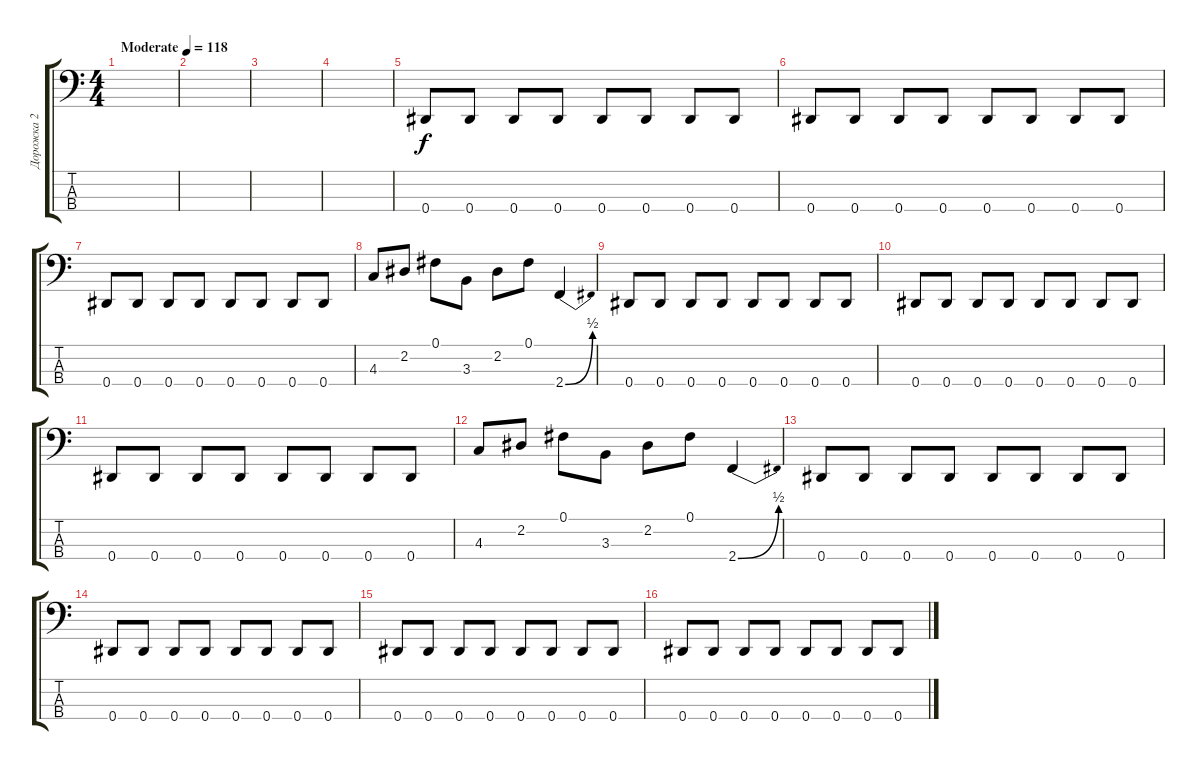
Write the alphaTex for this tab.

\track ("Дорожка 2" "Дорожка 2") {instrument electricbassfinger}
\staff {score tabs}
\tuning (Gb2 Db2 Ab1 Eb1) {hide}
\ts (4 4)
\tempo (118 "Moderate")
\clef f4
\ks c
|
|
|
|
0.4.8 0.4.8 0.4.8 0.4.8 0.4.8 0.4.8 0.4.8 0.4.8 |
0.4.8 0.4.8 0.4.8 0.4.8 0.4.8 0.4.8 0.4.8 0.4.8 |
0.4.8 0.4.8 0.4.8 0.4.8 0.4.8 0.4.8 0.4.8 0.4.8 |
4.3.8 2.2.8 0.1.8 3.3.8 2.2.8 0.1.8 2.4{be (bend 0 0 60 2)}.4 |
0.4.8 0.4.8 0.4.8 0.4.8 0.4.8 0.4.8 0.4.8 0.4.8 |
0.4.8 0.4.8 0.4.8 0.4.8 0.4.8 0.4.8 0.4.8 0.4.8 |
0.4.8 0.4.8 0.4.8 0.4.8 0.4.8 0.4.8 0.4.8 0.4.8 |
4.3.8 2.2.8 0.1.8 3.3.8 2.2.8 0.1.8 2.4{be (bend 0 0 60 2)}.4 |
0.4.8 0.4.8 0.4.8 0.4.8 0.4.8 0.4.8 0.4.8 0.4.8 |
0.4.8 0.4.8 0.4.8 0.4.8 0.4.8 0.4.8 0.4.8 0.4.8 |
0.4.8 0.4.8 0.4.8 0.4.8 0.4.8 0.4.8 0.4.8 0.4.8 |
0.4.8 0.4.8 0.4.8 0.4.8 0.4.8 0.4.8 0.4.8 0.4.8
